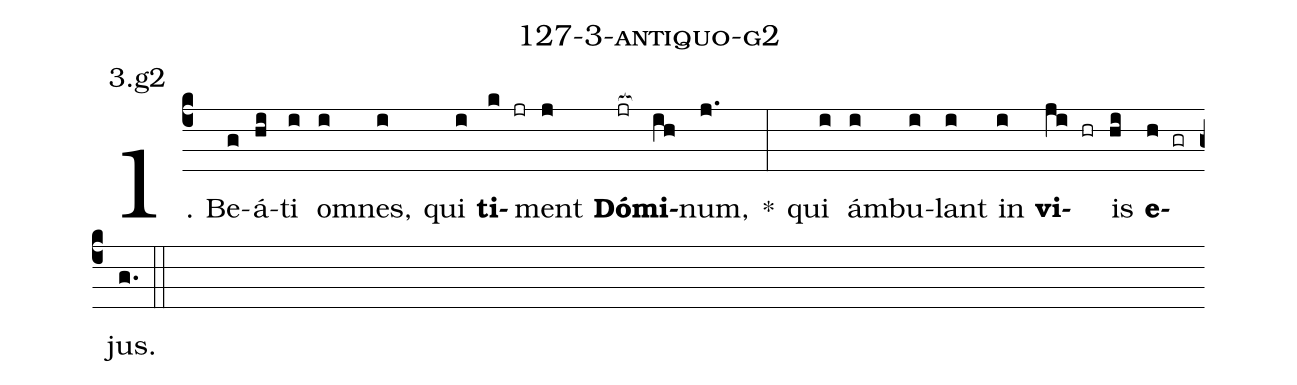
name: 127-3-antiquo-g2;
annotation: 3.g2;
%%
(c4)1. Be(g)á(hi)ti(i) om(i)nes,(i) qui(i) <b>ti</b>(k jr)ment(j) <b>Dó</b>(jr[ocb:1{])<b>mi</b>(ih[ocb:0}])num,(j.) *(:) qui(i) ám(i)bu(i)lant(i) in(i) <b>vi</b>(ji hr)is(hi) <b>e</b>(h gr)jus.(g.) (::)
